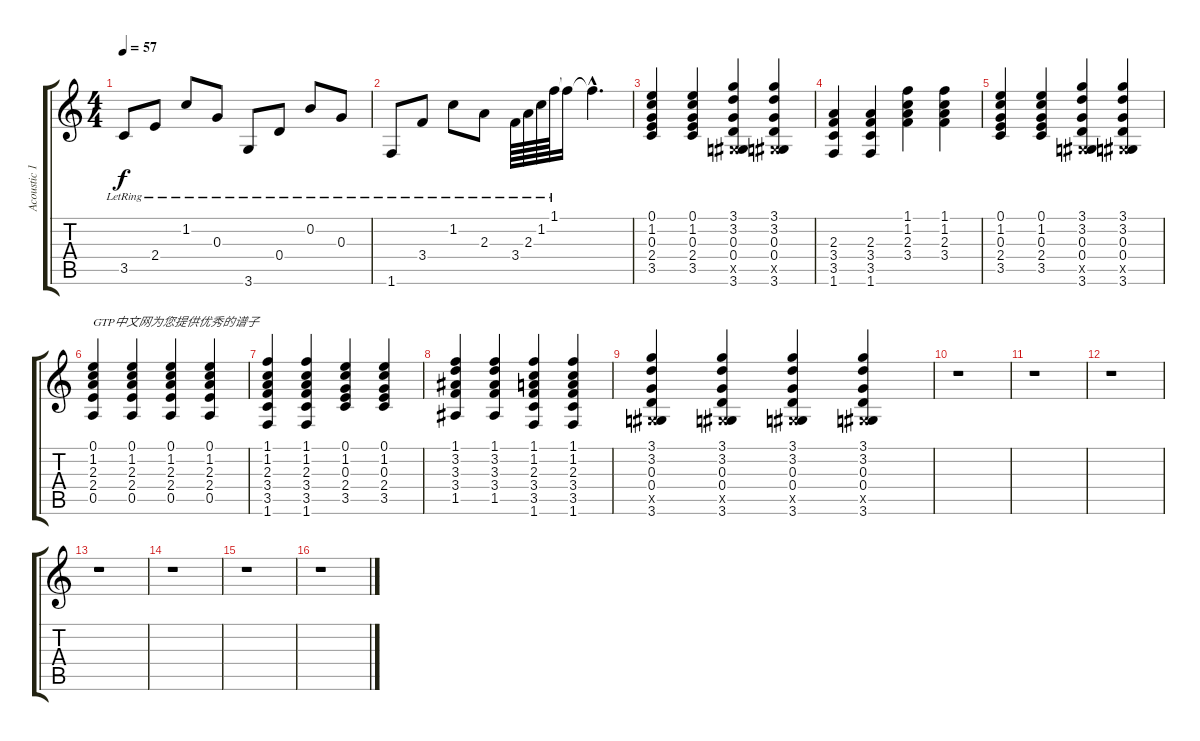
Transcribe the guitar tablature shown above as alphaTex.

\track ("Acoustic 12-string" "Acoustic 1") {instrument acousticguitarsteel}
\staff {score tabs}
\tuning (E4 B3 G3 D3 A2 E2) {hide}
\ts (4 4)
\tempo 57
\clef g2
\ks c
3.5{lr}.8{dy f instrument acousticguitarsteel} 2.4{lr}.8 1.2{lr}.8 0.3{lr}.8 3.6{lr}.8 0.4{lr}.8 0.2{lr}.8 0.3{lr}.8 |
1.6{lr}.8 3.4{lr}.8 1.2{lr}.8 2.3{lr}.8 3.4{lr}.64 2.3{lr}.64 1.2{lr}.64 1.1{lr}.64 1.1{t}.16 1.1{hac t}.4{d} |
(0.1 1.2 0.3 2.4 3.5).4 (0.1 1.2 0.3 2.4 3.5).4 (3.1 3.2 0.3 0.4 -1.5{x} 3.6).4 (3.1 3.2 0.3 0.4 -1.5{x} 3.6).4 |
(2.3 3.4 3.5 1.6).4 (2.3 3.4 3.5 1.6).4 (1.1 1.2 2.3 3.4).4 (1.1 1.2 2.3 3.4).4 |
(0.1 1.2 0.3 2.4 3.5).4 (0.1 1.2 0.3 2.4 3.5).4 (3.1 3.2 0.3 0.4 -1.5{x} 3.6).4 (3.1 3.2 0.3 0.4 -1.5{x} 3.6).4 |
(0.1 1.2 2.3 2.4 0.5).4{txt "GTP中文网为您提供优秀的谱子"} (0.1 1.2 2.3 2.4 0.5).4 (0.1 1.2 2.3 2.4 0.5).4 (0.1 1.2 2.3 2.4 0.5).4 |
(1.1 1.2 2.3 3.4 3.5 1.6).4 (1.1 1.2 2.3 3.4 3.5 1.6).4 (0.1 1.2 0.3 2.4 3.5).4 (0.1 1.2 0.3 2.4 3.5).4 |
(1.1 3.2 3.3 3.4 1.5).4 (1.1 3.2 3.3 3.4 1.5).4 (1.1 1.2 2.3 3.4 3.5 1.6).4 (1.1 1.2 2.3 3.4 3.5 1.6).4 |
(3.1 3.2 0.3 0.4 -1.5{x} 3.6).4 (3.1 3.2 0.3 0.4 -1.5{x} 3.6).4 (3.1 3.2 0.3 0.4 -1.5{x} 3.6).4 (3.1 3.2 0.3 0.4 -1.5{x} 3.6).4 |
r.1 |
r.1 |
r.1 |
r.1 |
r.1 |
r.1 |
r.1
